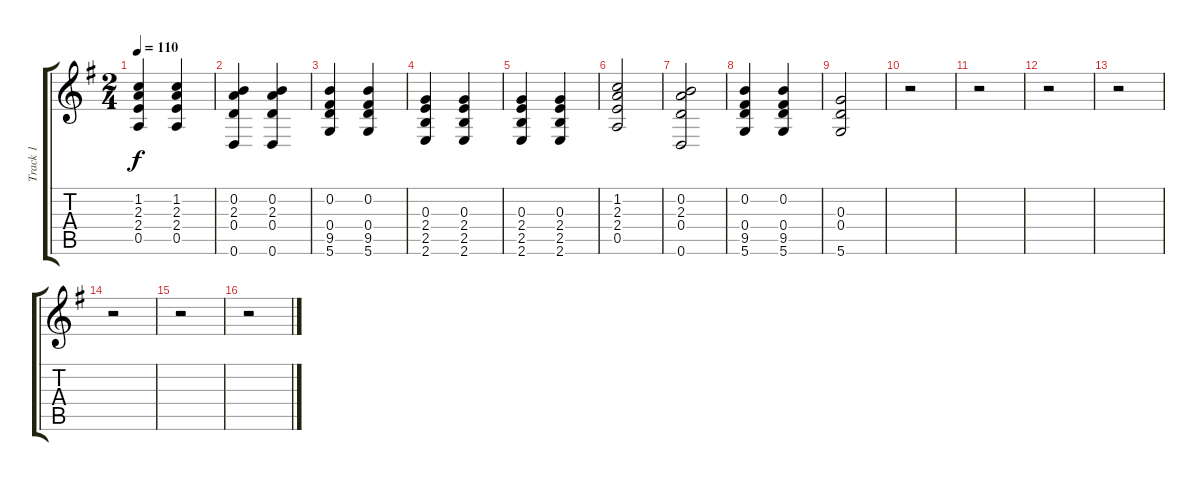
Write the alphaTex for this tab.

\track ("Track 1" "Track 1") {instrument acousticguitarnylon}
\staff {score tabs}
\tuning (E4 B3 G3 D3 A2 D2) {hide}
\ts (2 4)
\tempo 110
\clef g2
\ks g
(1.2 2.3 2.4 0.5).4{dy f} (1.2 2.3 2.4 0.5).4 |
(0.2 2.3 0.4 0.6).4 (0.2 2.3 0.4 0.6).4 |
(0.2 0.4 9.5 5.6).4 (0.2 0.4 9.5 5.6).4 |
(0.3 2.4 2.5 2.6).4 (0.3 2.4 2.5 2.6).4 |
(0.3 2.4 2.5 2.6).4 (0.3 2.4 2.5 2.6).4 |
(1.2 2.3 2.4 0.5).2 |
(0.2 2.3 0.4 0.6).2 |
(0.2 0.4 9.5 5.6).4 (0.2 0.4 9.5 5.6).4 |
(0.3 0.4 5.6).2 |
r.2 |
r.2 |
r.2 |
r.2 |
r.2 |
r.2 |
r.2
